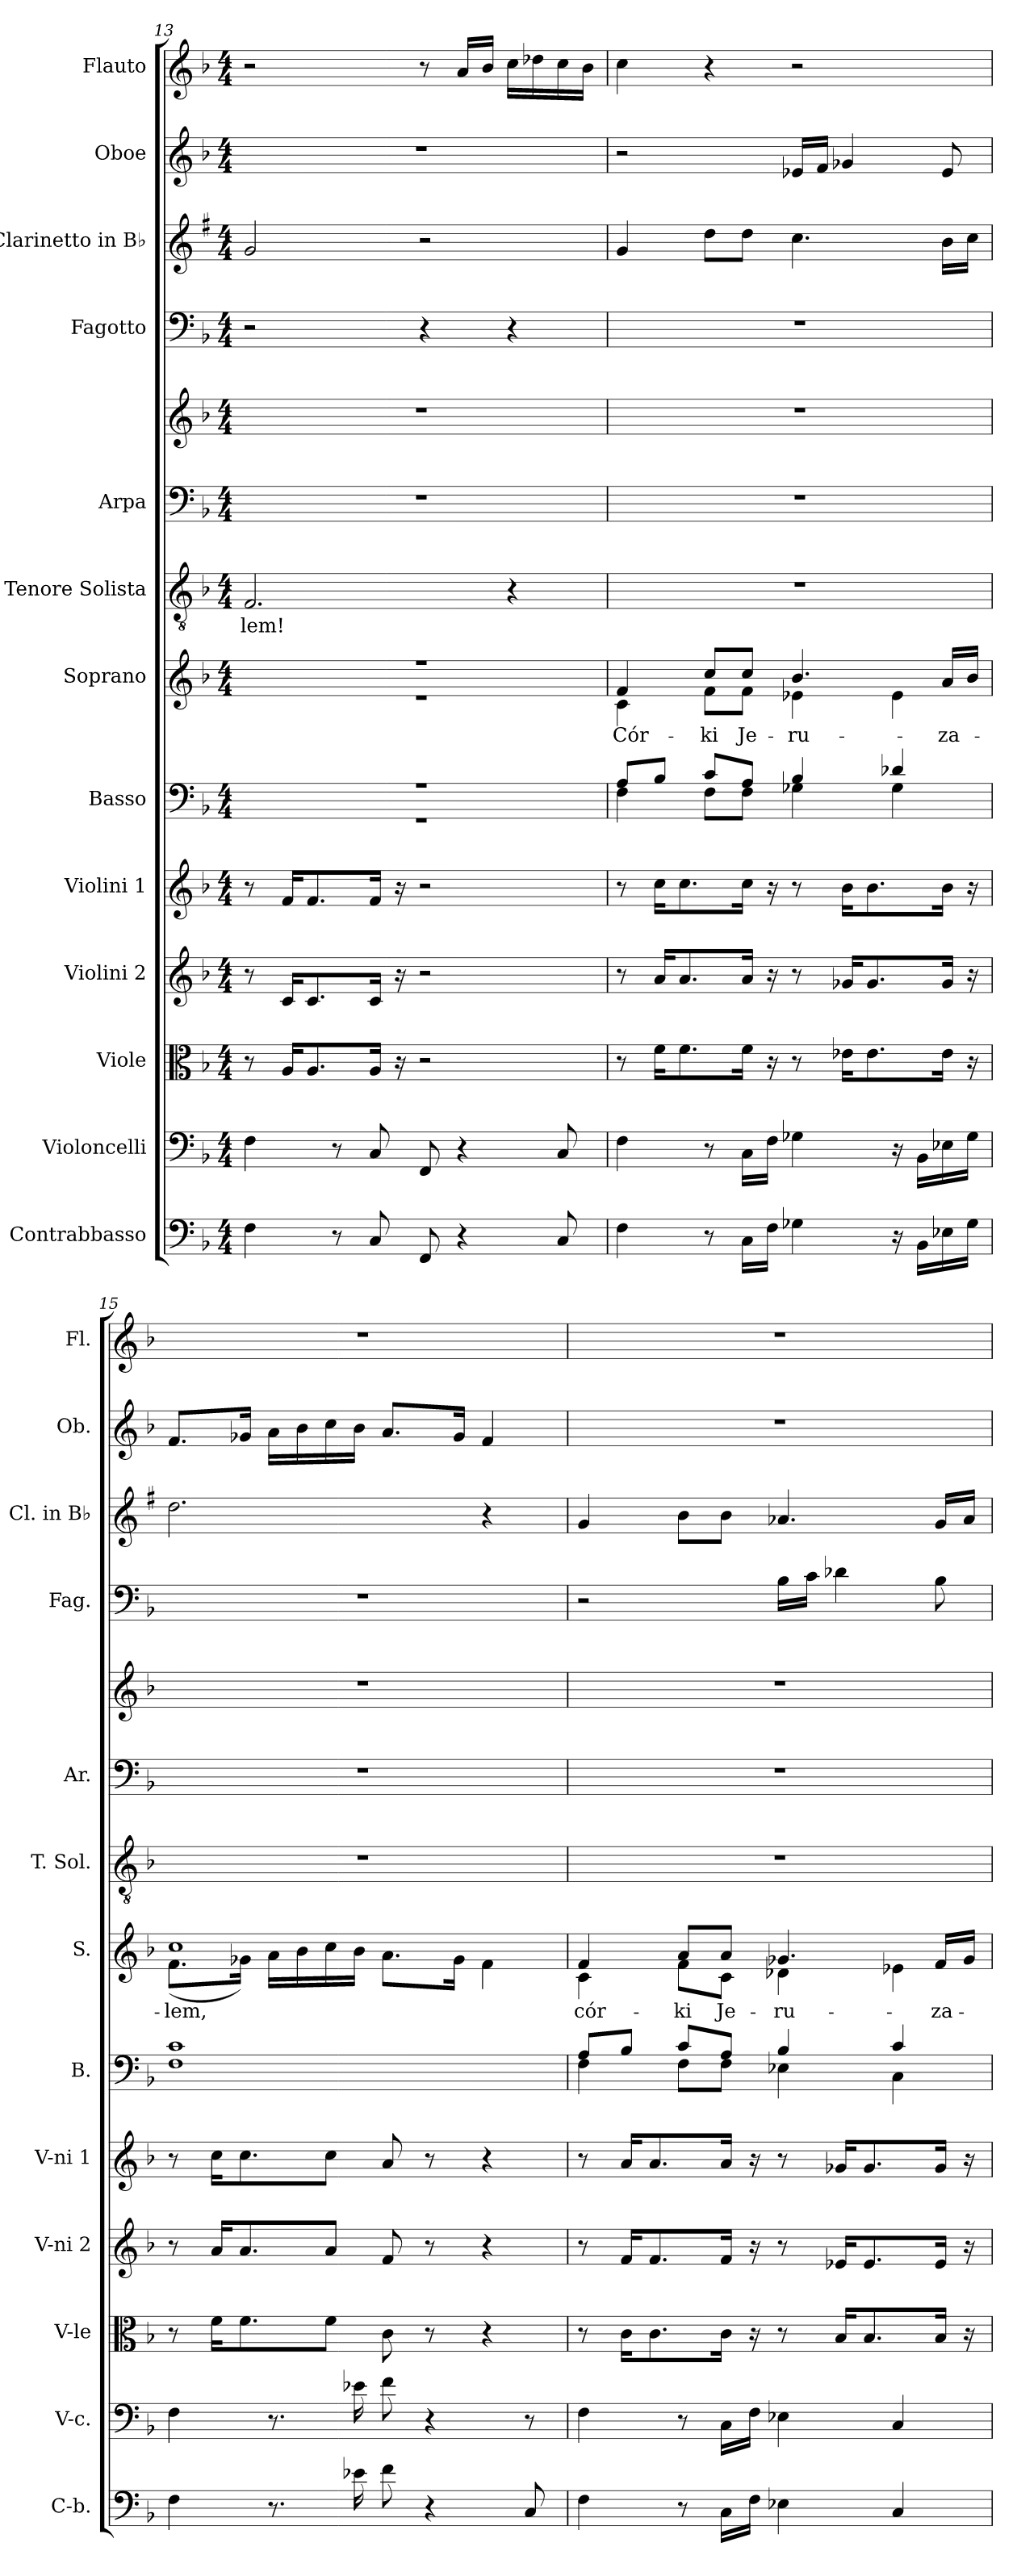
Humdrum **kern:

**kern	**kern	**kern	**kern	**kern	**kern	**kern	**text	**kern	**text	**kern	**kern	**kern	**kern	**kern	**kern
*part13	*part12	*part11	*part10	*part9	*part8	*part7	*part7	*part6	*part6	*part5	*part5	*part4	*part3	*part2	*part1
*staff14	*staff13	*staff12	*staff11	*staff10	*staff9	*staff8	*staff8	*staff7	*staff7	*staff6	*staff5	*staff4	*staff3	*staff2	*staff1
*I"Contrabbasso	*I"Violoncelli	*I"Viole	*I"Violini 2	*I"Violini 1	*I"Basso	*I"Soprano	*	*I"Tenore Solista	*	*I"Arpa	*	*I"Fagotto	*I"Clarinetto in B♭	*I"Oboe	*I"Flauto
*I'C-b.	*I'V-c.	*I'V-le	*I'V-ni 2	*I'V-ni 1	*I'B.	*I'S.	*	*I'T. Sol.	*	*I'Ar.	*	*I'Fag.	*I'Cl. in B♭	*I'Ob.	*I'Fl.
*clefF4	*clefF4	*clefC3	*clefG2	*clefG2	*clefF4	*clefG2	*	*clefGv2	*	*clefF4	*clefG2	*clefF4	*clefG2	*clefG2	*clefG2
*	*	*	*	*	*	*	*	*	*	*	*	*	*ITrd1c2	*	*
*k[b-]	*k[b-]	*k[b-]	*k[b-]	*k[b-]	*k[b-]	*k[b-]	*	*k[b-]	*	*k[b-]	*k[b-]	*k[b-]	*k[b-]	*k[b-]	*k[b-]
*M4/4	*M4/4	*M4/4	*M4/4	*M4/4	*M4/4	*M4/4	*	*M4/4	*	*M4/4	*M4/4	*M4/4	*M4/4	*M4/4	*M4/4
=13	=13	=13	=13	=13	=13	=13	=13	=13	=13	=13	=13	=13	=13	=13	=13
*	*	*	*	*	*^	*^	*	*	*	*	*	*	*	*	*
4F	4F	8r	8r	8r	1r	1r	1r	1r	.	2.F	-lem!	1r	1r	2r	2f	1r	2r
.	.	16AKL	16cKL	16fKL	.	.	.	.	.	.	.	.	.	.	.	.	.
.	.	8.A	8.c	8.f	.	.	.	.	.	.	.	.	.	.	.	.	.
8r	8r	.	.	.	.	.	.	.	.	.	.	.	.	.	.	.	.
8C	8C	16AJk	16cJk	16fJk	.	.	.	.	.	.	.	.	.	.	.	.	.
.	.	16r	16r	16r	.	.	.	.	.	.	.	.	.	.	.	.	.
8FF	8FF	2r	2r	2r	.	.	.	.	.	.	.	.	.	4r	2r	.	8r
4r	4r	.	.	.	.	.	.	.	.	.	.	.	.	.	.	.	16aLL
.	.	.	.	.	.	.	.	.	.	.	.	.	.	.	.	.	16b-JJ
.	.	.	.	.	.	.	.	.	.	4r	.	.	.	4r	.	.	16ccLL
.	.	.	.	.	.	.	.	.	.	.	.	.	.	.	.	.	16dd-X
8C	8C	.	.	.	.	.	.	.	.	.	.	.	.	.	.	.	16cc
.	.	.	.	.	.	.	.	.	.	.	.	.	.	.	.	.	16b-JJ
=14	=14	=14	=14	=14	=14	=14	=14	=14	=14	=14	=14	=14	=14	=14	=14	=14	=14
4F	4F	8r	8r	8r	8AL	4F	4f	4c	Cór-	1r	.	1r	1r	1r	4f	2r	4cc
.	.	16fKL	16aKL	16ccKL	8B-J	.	.	.	.	.	.	.	.	.	.	.	.
.	.	8.f	8.a	8.cc	.	.	.	.	.	.	.	.	.	.	.	.	.
8r	8r	.	.	.	8cL	8FL	8ccL	8fL	-ki	.	.	.	.	.	8ccL	.	4r
16CLL	16CLL	16fJk	16aJk	16ccJk	8AJ	8FJ	8ccJ	8fJ	Je-	.	.	.	.	.	8ccJ	.	.
16FJJ	16FJJ	16r	16r	16r	.	.	.	.	.	.	.	.	.	.	.	.	.
4G-X	4G-X	8r	8r	8r	4B-	4G-X	4.b-	4e-X	-ru-	.	.	.	.	.	4.b-	16e-XLL	2r
.	.	.	.	.	.	.	.	.	.	.	.	.	.	.	.	16fJJ	.
.	.	16e-XKL	16g-XKL	16b-KL	.	.	.	.	.	.	.	.	.	.	.	4g-X	.
.	.	8.e-	8.g-	8.b-	.	.	.	.	.	.	.	.	.	.	.	.	.
16r	16r	.	.	.	4d-X	4G-	.	4e-	.	.	.	.	.	.	.	.	.
16BB-LL	16BB-LL	.	.	.	.	.	.	.	.	.	.	.	.	.	.	.	.
16E-X	16E-X	16e-Jk	16g-Jk	16b-Jk	.	.	16aLL	.	-za-	.	.	.	.	.	16aLL	8e-	.
16G-JJ	16G-JJ	16r	16r	16r	.	.	16b-JJ	.	.	.	.	.	.	.	16b-JJ	.	.
=15	=15	=15	=15	=15	=15	=15	=15	=15	=15	=15	=15	=15	=15	=15	=15	=15	=15
4F	4F	8r	8r	8r	1c	1F	1cc	(8.fL	-lem,	1r	.	1r	1r	1r	2.cc	8.fL	1r
.	.	16fKL	16aKL	16ccKL	.	.	.	.	.	.	.	.	.	.	.	.	.
.	.	8.f	8.a	8.cc	.	.	.	16g-XJk)	.	.	.	.	.	.	.	16g-XJk	.
8.r	8.r	.	.	.	.	.	.	16aLL	.	.	.	.	.	.	.	16aLL	.
.	.	.	.	.	.	.	.	16b-	.	.	.	.	.	.	.	16b-	.
.	.	8fJ	8aJ	8ccJ	.	.	.	16cc	.	.	.	.	.	.	.	16cc	.
16e-X	16e-X	.	.	.	.	.	.	16b-JJ	.	.	.	.	.	.	.	16b-JJ	.
8f	8f	8c	8f	8a	.	.	.	8.aL	.	.	.	.	.	.	.	8.aL	.
4r	4r	8r	8r	8r	.	.	.	.	.	.	.	.	.	.	.	.	.
.	.	.	.	.	.	.	.	16g-Jk	.	.	.	.	.	.	.	16g-Jk	.
.	.	4r	4r	4r	.	.	.	4f	.	.	.	.	.	.	4r	4f	.
8C	8r	.	.	.	.	.	.	.	.	.	.	.	.	.	.	.	.
=16	=16	=16	=16	=16	=16	=16	=16	=16	=16	=16	=16	=16	=16	=16	=16	=16	=16
4F	4F	8r	8r	8r	8AL	4F	4f	4c	cór-	1r	.	1r	1r	2r	4f	1r	1r
.	.	16cKL	16fKL	16aKL	8B-J	.	.	.	.	.	.	.	.	.	.	.	.
.	.	8.c	8.f	8.a	.	.	.	.	.	.	.	.	.	.	.	.	.
8r	8r	.	.	.	8cL	8FL	8aL	8fL	-ki	.	.	.	.	.	8aL	.	.
16CLL	16CLL	16cJk	16fJk	16aJk	8AJ	8FJ	8aJ	8cJ	Je-	.	.	.	.	.	8aJ	.	.
16FJJ	16FJJ	16r	16r	16r	.	.	.	.	.	.	.	.	.	.	.	.	.
4E-X	4E-X	8r	8r	8r	4B-	4E-X	4.g-X	4d-X	-ru-	.	.	.	.	16B-LL	4.g-X	.	.
.	.	.	.	.	.	.	.	.	.	.	.	.	.	16cJJ	.	.	.
.	.	16B-KL	16e-XKL	16g-XKL	.	.	.	.	.	.	.	.	.	4d-X	.	.	.
.	.	8.B-	8.e-	8.g-	.	.	.	.	.	.	.	.	.	.	.	.	.
4C	4C	.	.	.	4c	4C	.	4e-X	.	.	.	.	.	.	.	.	.
.	.	16B-Jk	16e-Jk	16g-Jk	.	.	16fLL	.	-za-	.	.	.	.	8B-	16fLL	.	.
.	.	16r	16r	16r	.	.	16g-JJ	.	.	.	.	.	.	.	16g-JJ	.	.
*	*	*	*	*	*v	*v	*	*	*	*	*	*	*	*	*	*	*
*	*	*	*	*	*	*v	*v	*	*	*	*	*	*	*	*	*
=	=	=	=	=	=	=	=	=	=	=	=	=	=	=	=
*-	*-	*-	*-	*-	*-	*-	*-	*-	*-	*-	*-	*-	*-	*-	*-
